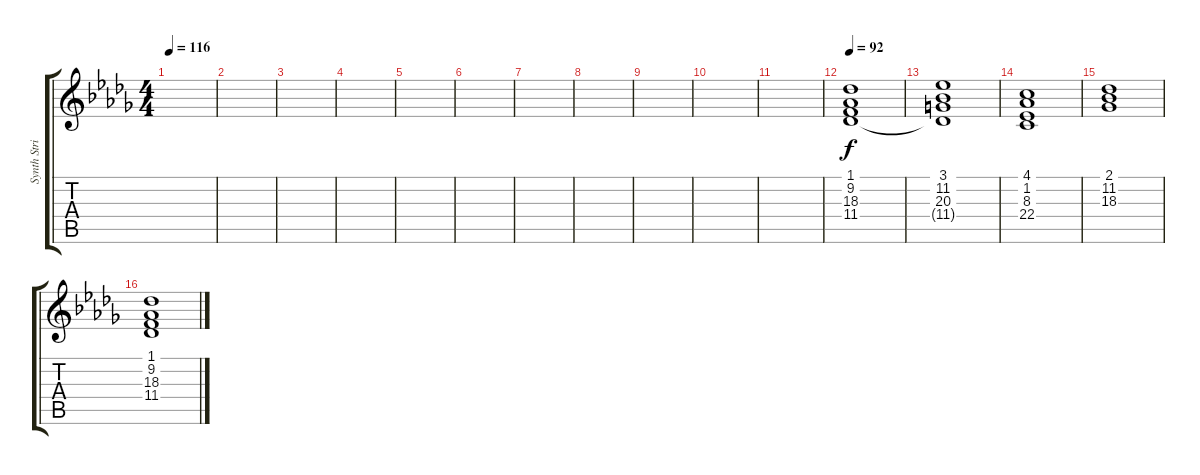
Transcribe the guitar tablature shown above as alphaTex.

\track ("Synth Strings" "Synth Stri") {instrument synthstrings1}
\staff {score tabs}
\tuning (E4 B3 G3 D3 A2 E2) {hide}
\ts (4 4)
\tempo 116
\clef g2
\ks db
|
|
|
|
|
|
|
|
|
|
|
\tempo 92
(1.1 9.2 18.3 11.4).1 |
(3.1 11.2 20.3 11.4{t}).1 |
(4.1 1.2 8.3 22.4).1 |
(2.1 11.2 18.3).1 |
(1.1 9.2 18.3 11.4).1
